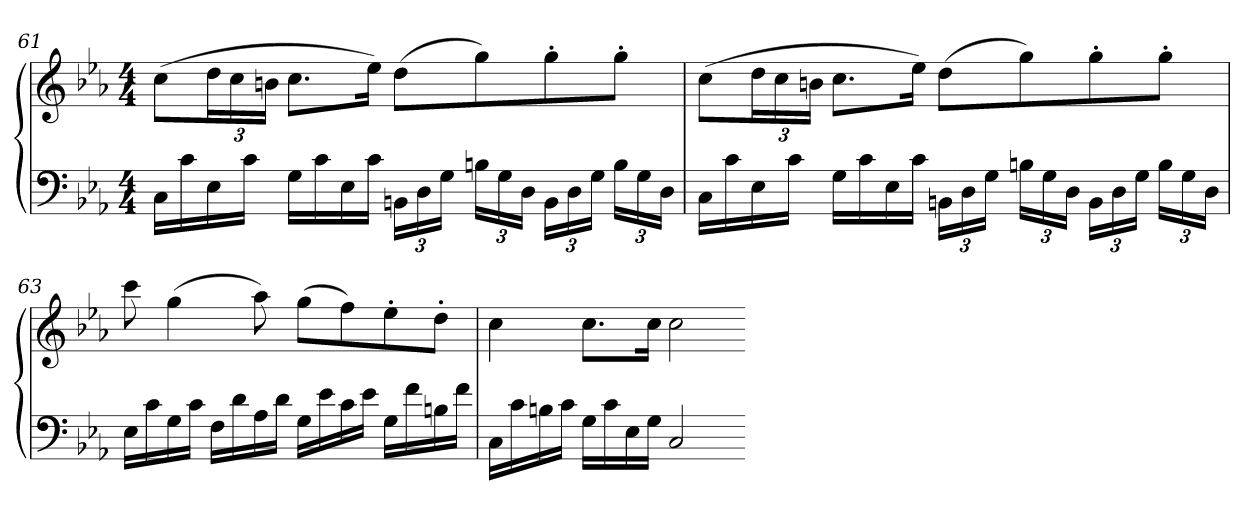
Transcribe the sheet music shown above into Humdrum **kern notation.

**kern	**kern
*part1	*part1
*staff2	*staff1
*clefF4	*clefG2
*k[b-e-a-]	*k[b-e-a-]
*c:	*c:
*M4/4	*M4/4
=61	=61
16CLL	(8ccL
16c	.
16E-	24ddL
.	24cc
16cJJ	.
.	24bnJJ
16GLL	8.ccL
16c	.
16E-	.
16cJJ	16ee-Jk)
24BBnLL	(8ddL
24D	.
24GJJ	.
24BnLL	8gg)
24G	.
24DJJ	.
24BBLL	8gg'
24D	.
24GJJ	.
24BLL	8gg'J
24G	.
24DJJ	.
=62	=62
16CLL	(8ccL
16c	.
16E-	24ddL
.	24cc
16cJJ	.
.	24bnJJ
16GLL	8.ccL
16c	.
16E-	.
16cJJ	16ee-Jk)
24BBnLL	(8ddL
24D	.
24GJJ	.
24BnLL	8gg)
24G	.
24DJJ	.
24BBLL	8gg'
24D	.
24GJJ	.
24BLL	8gg'J
24G	.
24DJJ	.
=63	=63
16E-LL	8ccc
16c	.
16G	(4gg
16cJJ	.
16FLL	.
16d	.
16A-	8aa-)
16dJJ	.
16GLL	(8ggL
16e-	.
16c	8ff)
16e-JJ	.
16GLL	8ee-'
16f	.
16Bn	8dd'J
16fJJ	.
=64	=64
16CLL	4cc
16c	.
16Bn	.
16cJJ	.
16GLL	8.ccL
16c	.
16E-	.
16GJJ	16ccJk
2C	2cc
=-	=-
*-	*-
